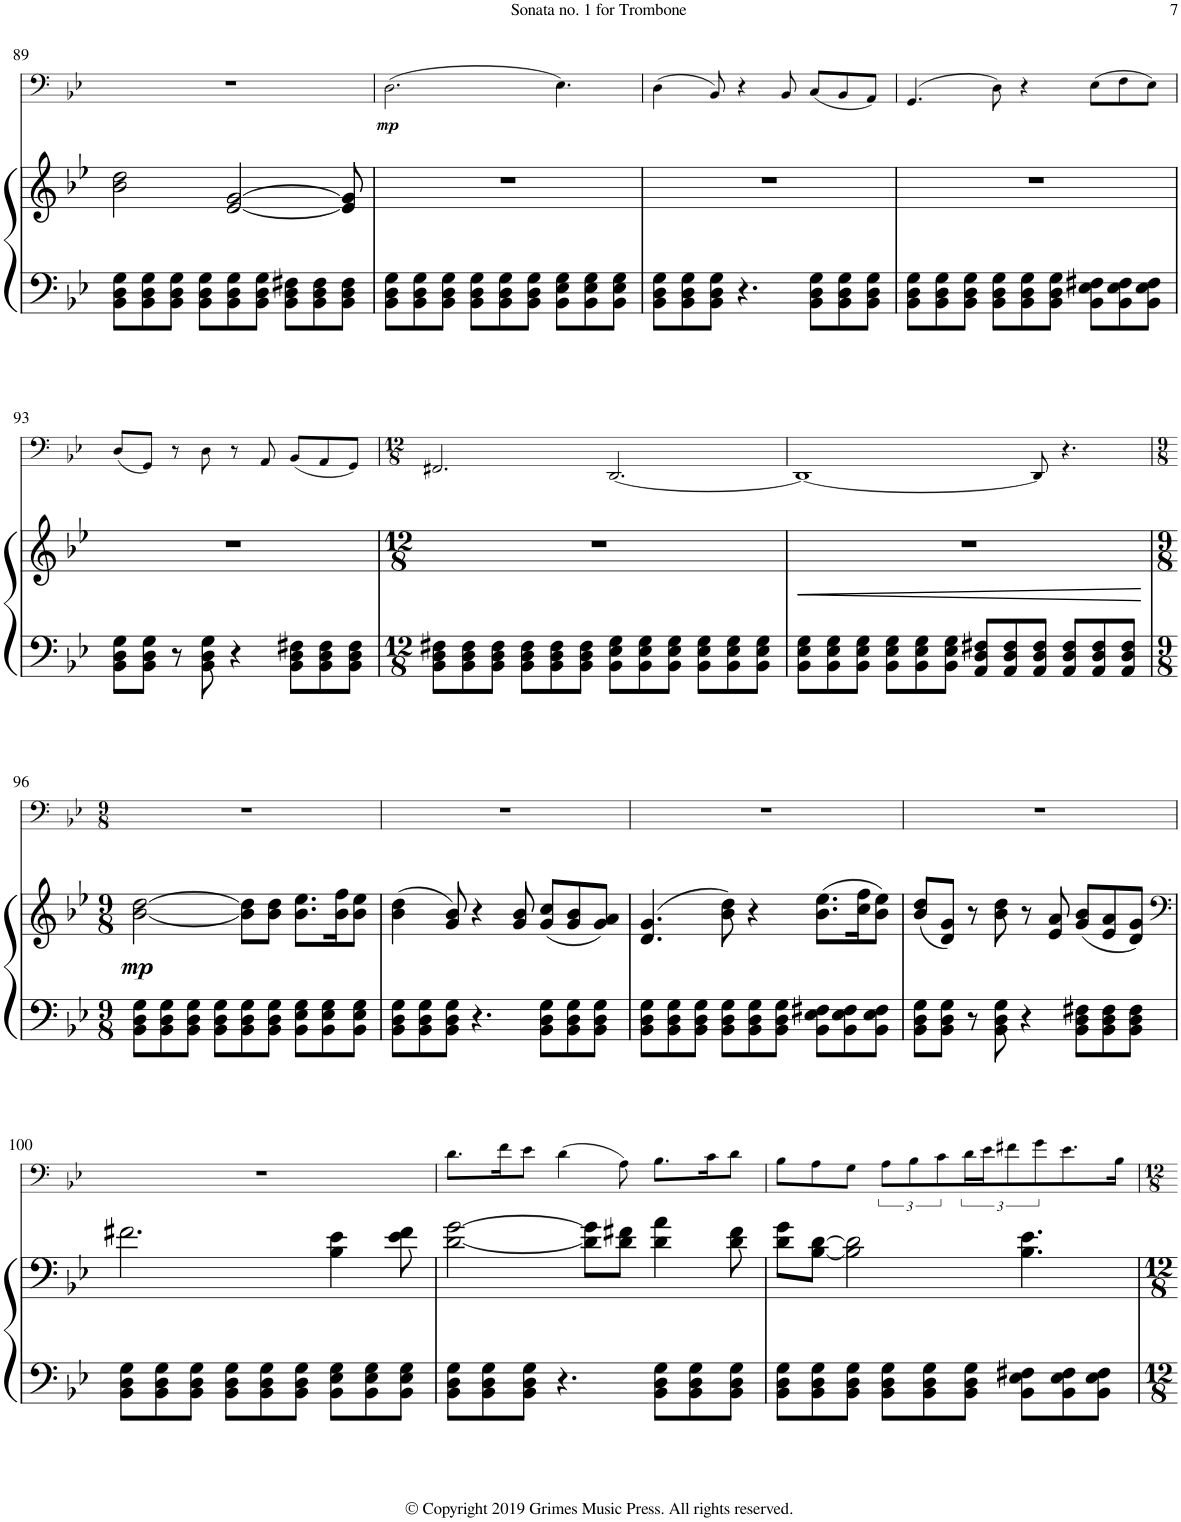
**kern	**kern	**dynam	**kern	**dynam
*part2	*part2	*part2	*part1	*part1
*staff3	*staff2	*staff2/3	*staff1	*staff1
*I"PIANO	*	*	*I"Trombone	*
*I'Pno	*	*	*I'Trb	*
!!LO:PB:g=z
*clefF4	*clefG2	*	*clefF4	*
*k[b-e-]	*k[b-e-]	*	*k[b-e-]	*
*M9/8	*M9/8	*	*M9/8	*
=89	=89	=89	=89	=89
8BB-\ 8D\ 8G\L	2b-\ 2dd\	.	8%9r	.
8BB-\ 8D\ 8G\	.	.	.	.
8BB-\ 8D\ 8G\J	.	.	.	.
8BB-\ 8D\ 8G\L	.	.	.	.
8BB-\ 8D\ 8G\	[2e-/ [2g/	.	.	.
8BB-\ 8D\ 8G\J	.	.	.	.
8BB-\ 8D\ 8F#X\L	.	.	.	.
8BB-\ 8D\ 8F#\	.	.	.	.
8BB-\ 8D\ 8F#\J	8e-/] 8g/]	.	.	.
=90	=90	=90	=90	=90
!	!	!	!	!LO:DY:b
8BB-\ 8D\ 8G\L	8%9r	.	(2.D\	mp
8BB-\ 8D\ 8G\	.	.	.	.
8BB-\ 8D\ 8G\J	.	.	.	.
8BB-\ 8D\ 8G\L	.	.	.	.
8BB-\ 8D\ 8G\	.	.	.	.
8BB-\ 8D\ 8G\J	.	.	.	.
8BB-\ 8E-\ 8G\L	.	.	4.E-\)	.
8BB-\ 8E-\ 8G\	.	.	.	.
8BB-\ 8E-\ 8G\J	.	.	.	.
=91	=91	=91	=91	=91
8BB-\ 8D\ 8G\L	8%9r	.	(4D\	.
8BB-\ 8D\ 8G\	.	.	.	.
8BB-\ 8D\ 8G\J	.	.	8BB-/)	.
4.r	.	.	4r	.
.	.	.	8BB-/	.
8BB-\ 8D\ 8G\L	.	.	(8C/L	.
8BB-\ 8D\ 8G\	.	.	8BB-/	.
8BB-\ 8D\ 8G\J	.	.	8AA/J)	.
=92	=92	=92	=92	=92
8BB-\ 8D\ 8G\L	8%9r	.	(4.GG/	.
8BB-\ 8D\ 8G\	.	.	.	.
8BB-\ 8D\ 8G\J	.	.	.	.
8BB-\ 8D\ 8G\L	.	.	8D\)	.
8BB-\ 8D\ 8G\	.	.	4r	.
8BB-\ 8D\ 8G\J	.	.	.	.
8BB-\ 8E-\ 8F#X\L	.	.	(8E-\L	.
8BB-\ 8E-\ 8F#\	.	.	8F\	.
8BB-\ 8E-\ 8F#\J	.	.	8E-\J)	.
!!LO:LB:g=z
=93	=93	=93	=93	=93
8BB-\ 8D\ 8G\L	8%9r	.	(8D/L	.
8BB-\ 8D\ 8G\J	.	.	8GG/J)	.
8r	.	.	8r	.
8BB-\ 8D\ 8G\	.	.	8D\	.
4r	.	.	8r	.
.	.	.	8AA/	.
8BB-\ 8D\ 8F#X\L	.	.	(8BB-/L	.
8BB-\ 8D\ 8F#\	.	.	8AA/	.
8BB-\ 8D\ 8F#\J	.	.	8GG/J)	.
=94	=94	=94	=94	=94
*M12/8	*M12/8	*	*M12/8	*
8BB-\ 8D\ 8F#X\L	1.r	.	2.FF#X/	.
8BB-\ 8D\ 8F#\	.	.	.	.
8BB-\ 8D\ 8F#\J	.	.	.	.
8BB-\ 8D\ 8F#\L	.	.	.	.
8BB-\ 8D\ 8F#\	.	.	.	.
8BB-\ 8D\ 8F#\J	.	.	.	.
8BB-\ 8E-\ 8G\L	.	.	[2.DD/	.
8BB-\ 8E-\ 8G\	.	.	.	.
8BB-\ 8E-\ 8G\J	.	.	.	.
8BB-\ 8E-\ 8G\L	.	.	.	.
8BB-\ 8E-\ 8G\	.	.	.	.
8BB-\ 8E-\ 8G\J	.	.	.	.
=95	=95	=95	=95	=95
!	!	!LO:HP:b	!	!
8BB-\ 8E-\ 8G\L	1.r	<	1DD_	.
8BB-\ 8E-\ 8G\	.	.	.	.
8BB-\ 8E-\ 8G\J	.	.	.	.
8BB-\ 8E-\ 8G\L	.	.	.	.
8BB-\ 8E-\ 8G\	.	.	.	.
8BB-\ 8E-\ 8G\J	.	.	.	.
8AA/ 8D/ 8F#X/L	.	.	.	.
8AA/ 8D/ 8F#/	.	.	.	.
8AA/ 8D/ 8F#/J	.	.	8DD/]	.
8AA/ 8D/ 8F#/L	.	.	4.r	.
8AA/ 8D/ 8F#/	.	.	.	.
8AA/ 8D/ 8F#/J	.	.	.	.
.	.	[	.	.
!!LO:LB:g=z
=96	=96	=96	=96	=96
*M9/8	*M9/8	*	*M9/8	*
!	!	!LO:DY:b	!	!
8BB-\ 8D\ 8G\L	[2b-\ [2dd\	mp	8%9r	.
8BB-\ 8D\ 8G\	.	.	.	.
8BB-\ 8D\ 8G\J	.	.	.	.
8BB-\ 8D\ 8G\L	.	.	.	.
8BB-\ 8D\ 8G\	8b-\] 8dd\]L	.	.	.
8BB-\ 8D\ 8G\J	8b-\ 8dd\J	.	.	.
8BB-\ 8E-\ 8G\L	8.b-\ 8.ee-\L	.	.	.
8BB-\ 8E-\ 8G\	.	.	.	.
.	16b-\ 16ff\K	.	.	.
8BB-\ 8E-\ 8G\J	8b-\ 8ee-\J	.	.	.
=97	=97	=97	=97	=97
8BB-\ 8D\ 8G\L	(4b-\ 4dd\	.	8%9r	.
8BB-\ 8D\ 8G\	.	.	.	.
8BB-\ 8D\ 8G\J	8g/ 8b-/)	.	.	.
4.r	4r	.	.	.
.	8g/ 8b-/	.	.	.
8BB-\ 8D\ 8G\L	(8g/ 8cc/L	.	.	.
8BB-\ 8D\ 8G\	8g/ 8b-/	.	.	.
8BB-\ 8D\ 8G\J	8g/ 8a/J)	.	.	.
=98	=98	=98	=98	=98
8BB-\ 8D\ 8G\L	(4.d/ 4.g/	.	8%9r	.
8BB-\ 8D\ 8G\	.	.	.	.
8BB-\ 8D\ 8G\J	.	.	.	.
8BB-\ 8D\ 8G\L	8b-\ 8dd\)	.	.	.
8BB-\ 8D\ 8G\	4r	.	.	.
8BB-\ 8D\ 8G\J	.	.	.	.
8BB-\ 8E-\ 8F#X\L	(8.b-\ 8.ee-\L	.	.	.
8BB-\ 8E-\ 8F#\	.	.	.	.
.	16cc\ 16ff\K	.	.	.
8BB-\ 8E-\ 8F#\J	8b-\ 8ee-\J)	.	.	.
=99	=99	=99	=99	=99
8BB-\ 8D\ 8G\L	(8b-/ 8dd/L	.	8%9r	.
8BB-\ 8D\ 8G\J	8d/ 8g/J)	.	.	.
8r	8r	.	.	.
8BB-\ 8D\ 8G\	8b-\ 8dd\	.	.	.
4r	8r	.	.	.
.	8e-/ 8a/	.	.	.
8BB-\ 8D\ 8F#X\L	(8g/ 8b-/L	.	.	.
8BB-\ 8D\ 8F#\	8e-/ 8a/	.	.	.
8BB-\ 8D\ 8F#\J	8d/ 8g/J)	.	.	.
!!LO:LB:g=z
=100	=100	=100	=100	=100
*	*clefF4	*	*	*
8BB-\ 8D\ 8G\L	2.f#X\	.	8%9r	.
8BB-\ 8D\ 8G\	.	.	.	.
8BB-\ 8D\ 8G\J	.	.	.	.
8BB-\ 8D\ 8G\L	.	.	.	.
8BB-\ 8D\ 8G\	.	.	.	.
8BB-\ 8D\ 8G\J	.	.	.	.
8BB-\ 8E-\ 8G\L	4B-\ 4e-\	.	.	.
8BB-\ 8E-\ 8G\	.	.	.	.
8BB-\ 8E-\ 8G\J	8e-\ 8f#\	.	.	.
=101	=101	=101	=101	=101
8BB-\ 8D\ 8G\L	[2d\ [2g\	.	8.d\L	.
8BB-\ 8D\ 8G\	.	.	.	.
.	.	.	16f\K	.
8BB-\ 8D\ 8G\J	.	.	8e-\J	.
4.r	.	.	(4d\	.
.	8d\] 8g\]L	.	.	.
.	8d\ 8f#X\J	.	8A\)	.
8BB-\ 8D\ 8G\L	4d\ 4a\	.	8.B-\L	.
8BB-\ 8D\ 8G\	.	.	.	.
.	.	.	16c\K	.
8BB-\ 8D\ 8G\J	8d\ 8f#\	.	8d\J	.
=102	=102	=102	=102	=102
8BB-\ 8D\ 8G\L	8d\ 8g\L	.	8B-\L	.
8BB-\ 8D\ 8G\	[8B-\ [8d\J	.	8A\	.
8BB-\ 8D\ 8G\J	2B-\] 2d\]	.	8G\J	.
8BB-\ 8D\ 8G\L	.	.	12A\L	.
.	.	.	12B-\	.
8BB-\ 8D\ 8G\	.	.	.	.
.	.	.	12c\	.
8BB-\ 8D\ 8G\J	.	.	24d\L	.
.	.	.	24e-\J	.
.	.	.	12f#X\	.
8BB-\ 8E-\ 8F#X\L	4.B-\ 4.e-\	.	.	.
.	.	.	12g\	.
8BB-\ 8E-\ 8F#\	.	.	8.e-\	.
8BB-\ 8E-\ 8F#\J	.	.	.	.
.	.	.	16B-\Jk	.
=	=	=	=	=
*-	*-	*-	*-	*-
